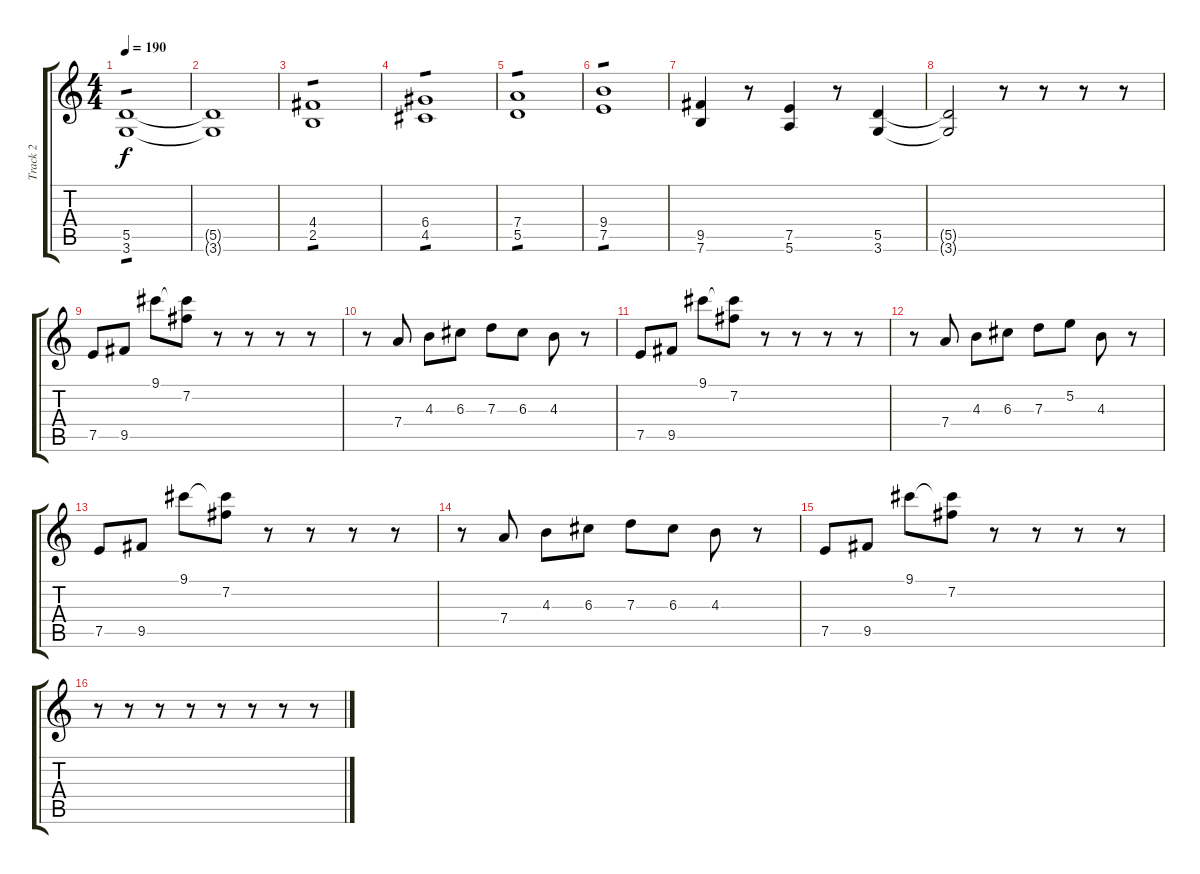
\track ("Track 2" "Track 2") {instrument distortionguitar}
\staff {score tabs}
\tuning (E4 B3 G3 D3 A2 E2) {hide}
\ts (4 4)
\tempo 190
\clef g2
\ks c
(5.5 3.6).1{tp 1 dy f} |
(5.5{t} 3.6{t}).1 |
(4.4 2.5).1{tp 1} |
(6.4 4.5).1{tp 1} |
(7.4 5.5).1{tp 1} |
(9.4 7.5).1{tp 1} |
(9.5 7.6).4 r.8 (7.5 5.6).4 r.8 (5.5 3.6).4 |
(5.5{t} 3.6{t}).2 r.8 r.8 r.8 r.8 |
7.5.8 9.5.8 9.1.8 (9.1{t} 7.2).8 r.8 r.8 r.8 r.8 |
r.8 7.4.8 4.3.8 6.3.8 7.3.8 6.3.8 4.3.8 r.8 |
7.5.8 9.5.8 9.1.8 (9.1{t} 7.2).8 r.8 r.8 r.8 r.8 |
r.8 7.4.8 4.3.8 6.3.8 7.3.8 5.2.8 4.3.8 r.8 |
7.5.8 9.5.8 9.1.8 (9.1{t} 7.2).8 r.8 r.8 r.8 r.8 |
r.8 7.4.8 4.3.8 6.3.8 7.3.8 6.3.8 4.3.8 r.8 |
7.5.8 9.5.8 9.1.8 (9.1{t} 7.2).8 r.8 r.8 r.8 r.8 |
r.8 r.8 r.8 r.8 r.8 r.8 r.8 r.8
